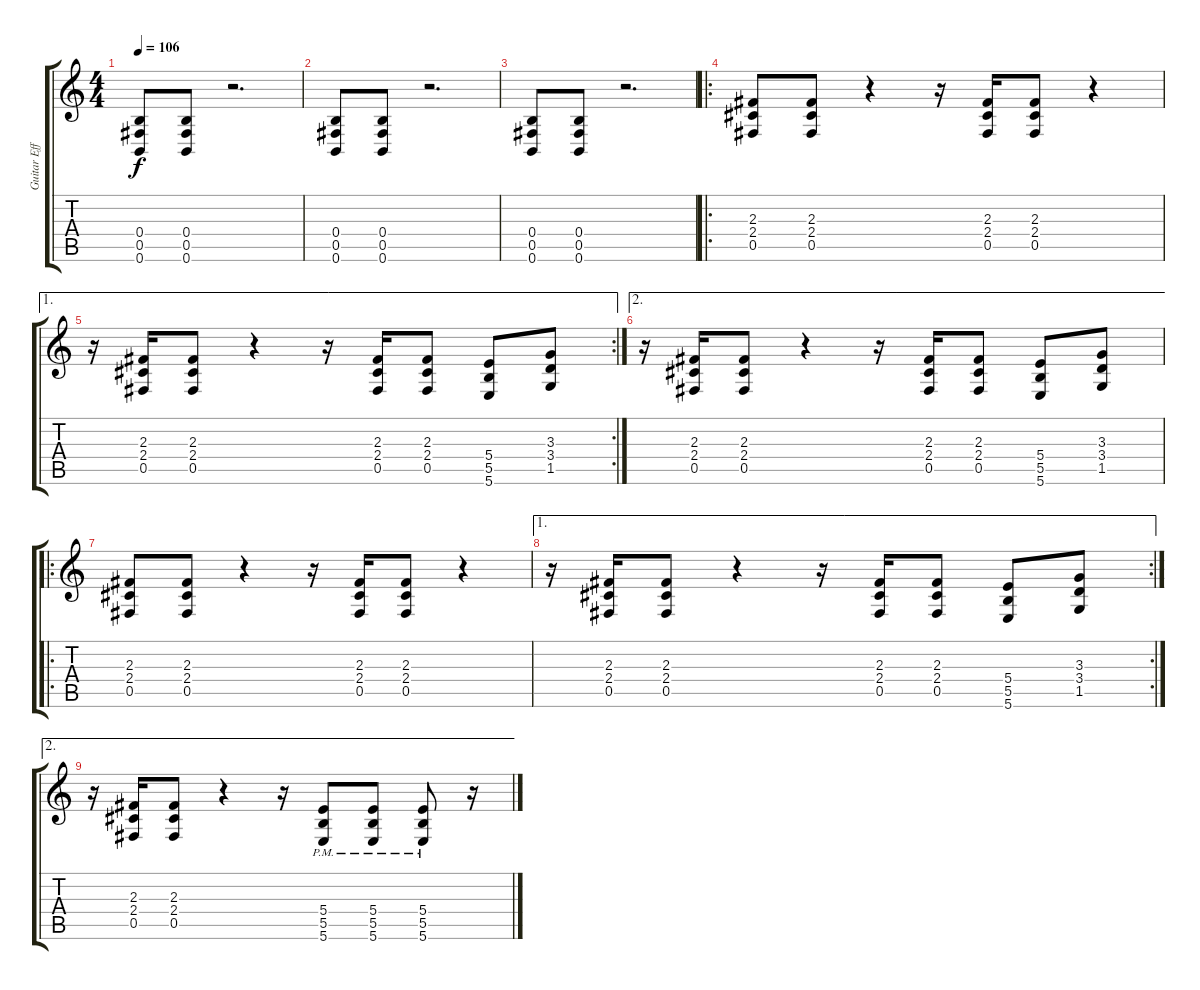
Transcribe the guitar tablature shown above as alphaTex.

\track ("Guitar Effect1" "Guitar Eff") {instrument overdrivenguitar}
\staff {score tabs}
\tuning (Db4 Ab3 E3 B2 Gb2 B1) {hide}
\ts (4 4)
\tempo 106
\clef g2
\ks c
(0.4 0.5 0.6).8{dy f} (0.4 0.5 0.6).8 r.2{d} |
(0.4 0.5 0.6).8 (0.4 0.5 0.6).8 r.2{d} |
(0.4 0.5 0.6).8 (0.4 0.5 0.6).8 r.2{d} |
\ro
(2.3 2.4 0.5).8 (2.3 2.4 0.5).8 r.4 r.16 (2.3 2.4 0.5).16 (2.3 2.4 0.5).8 r.4 |
\ae 1
\rc 2
r.16 (2.3 2.4 0.5).16 (2.3 2.4 0.5).8 r.4 r.16 (2.3 2.4 0.5).16 (2.3 2.4 0.5).8 (5.4 5.5 5.6).8 (3.3 3.4 1.5).8 |
\ae 2
r.16 (2.3 2.4 0.5).16 (2.3 2.4 0.5).8 r.4 r.16 (2.3 2.4 0.5).16 (2.3 2.4 0.5).8 (5.4 5.5 5.6).8 (3.3 3.4 1.5).8 |
\ro
(2.3 2.4 0.5).8 (2.3 2.4 0.5).8 r.4 r.16 (2.3 2.4 0.5).16 (2.3 2.4 0.5).8 r.4 |
\ae 1
\rc 2
r.16 (2.3 2.4 0.5).16 (2.3 2.4 0.5).8 r.4 r.16 (2.3 2.4 0.5).16 (2.3 2.4 0.5).8 (5.4 5.5 5.6).8 (3.3 3.4 1.5).8 |
\ae 2
r.16 (2.3 2.4 0.5).16 (2.3 2.4 0.5).8 r.4 r.16 (5.4{pm} 5.5{pm} 5.6{pm}).8 (5.4{pm} 5.5{pm} 5.6{pm}).8 (5.4{pm} 5.5{pm} 5.6{pm}).8 r.16
